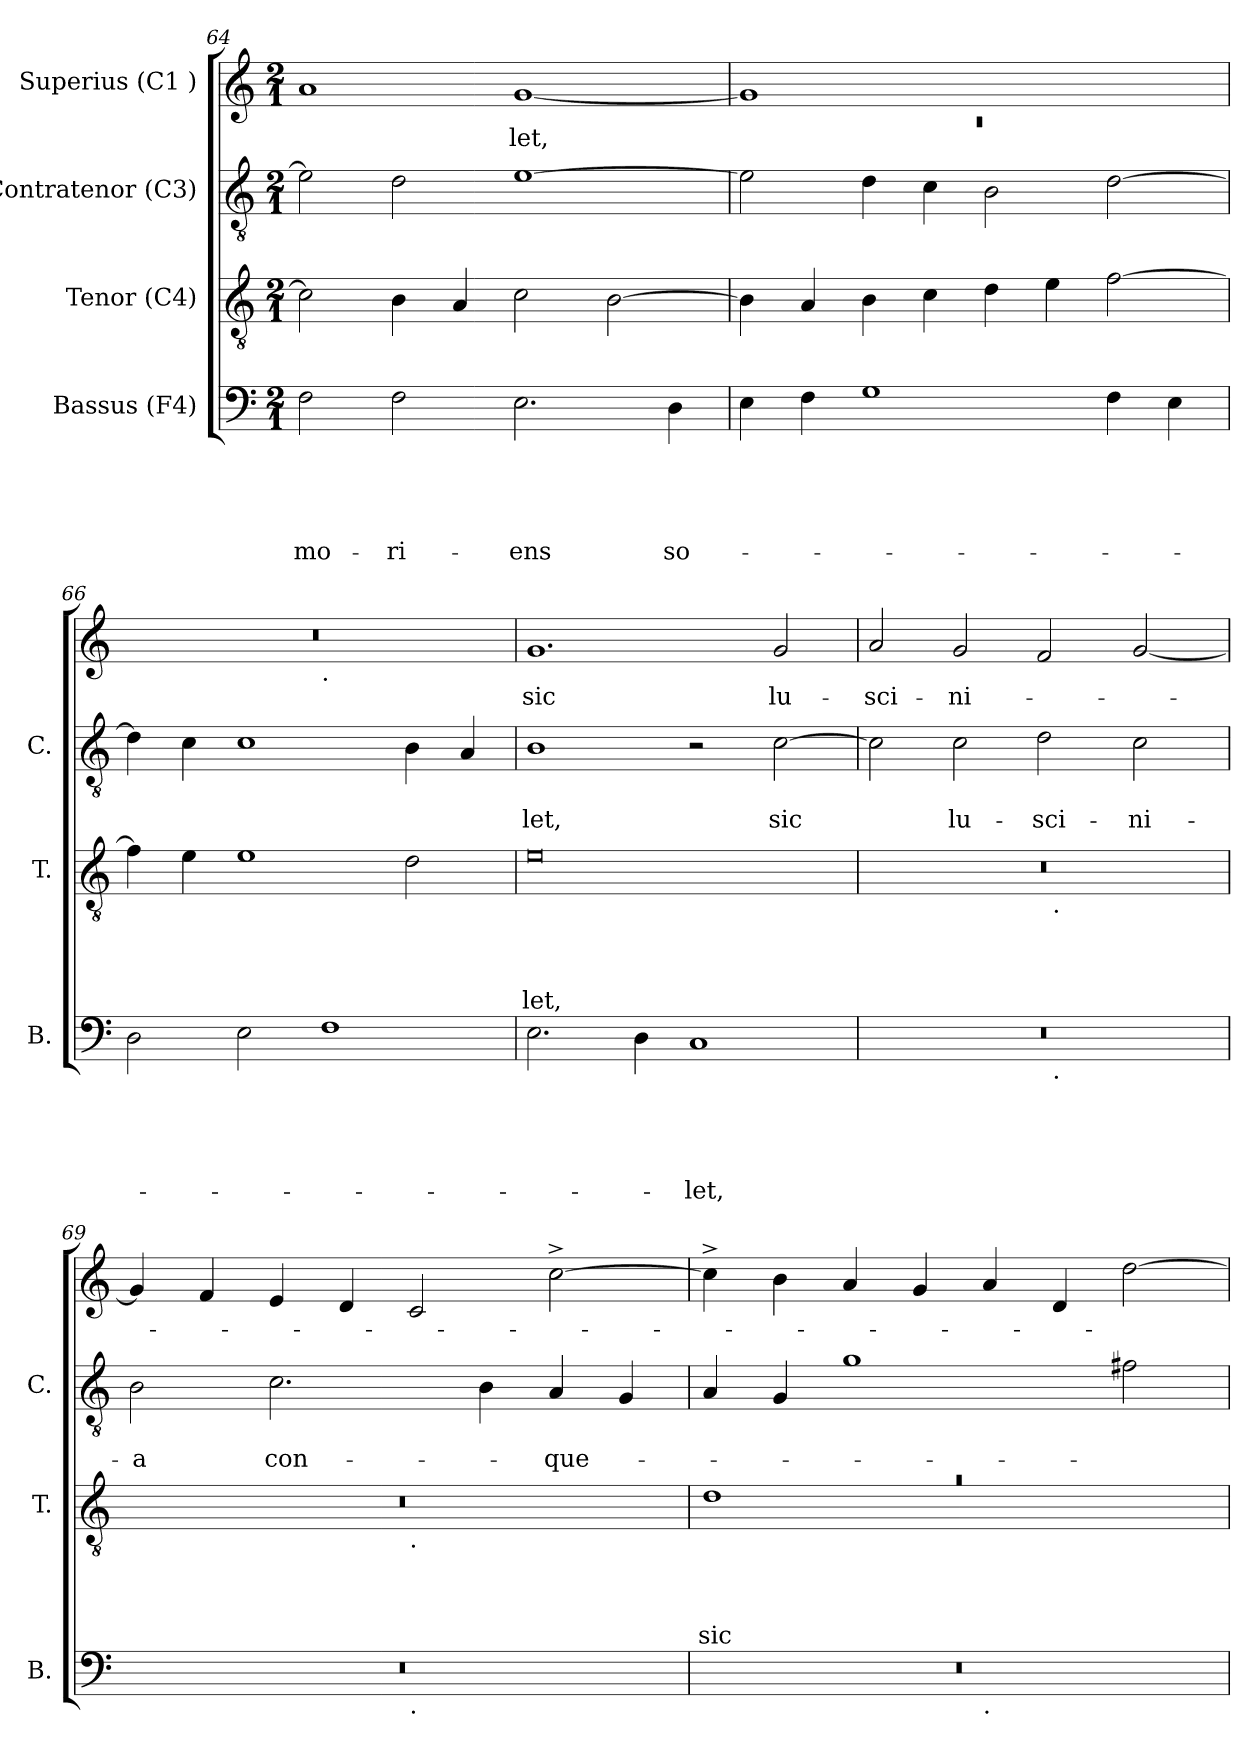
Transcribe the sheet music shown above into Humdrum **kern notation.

**kern	**text	**text	**text	**text	**text	**kern	**text	**text	**text	**text	**kern	**text	**text	**kern	**text
*part4	*part4	*part4	*part4	*part4	*part4	*part3	*part3	*part3	*part3	*part3	*part2	*part2	*part2	*part1	*part1
*staff4	*staff4	*staff4	*staff4	*staff4	*staff4	*staff3	*staff3	*staff3	*staff3	*staff3	*staff2	*staff2	*staff2	*staff1	*staff1
*I"Bassus (F4)	*	*	*	*	*	*I"Tenor (C4)	*	*	*	*	*I"Contratenor (C3)	*	*	*I"Superius (C1 )	*
*I'B.	*	*	*	*	*	*I'T.	*	*	*	*	*I'C.	*	*	*	*
*clefF4	*	*	*	*	*	*clefGv2	*	*	*	*	*clefGv2	*	*	*clefG2	*
*k[]	*	*	*	*	*	*k[]	*	*	*	*	*k[]	*	*	*k[]	*
*C:	*	*	*	*	*	*C:	*	*	*	*	*C:	*	*	*C:	*
*M2/1	*	*	*	*	*	*M2/1	*	*	*	*	*M2/1	*	*	*M2/1	*
=64	=64	=64	=64	=64	=64	=64	=64	=64	=64	=64	=64	=64	=64	=64	=64
!	!	!	!	!	!LO:LY:b	!	!	!	!	!	!	!	!	!	!
2F\	.	.	.	.	mo-	2c\]	.	.	.	.	2e\]	.	.	1a	.
!	!	!	!	!	!LO:LY:b	!	!	!	!	!	!	!	!	!	!
2F\	.	.	.	.	-ri-	4B\	.	.	.	.	2d\	.	.	.	.
.	.	.	.	.	.	4A/	.	.	.	.	.	.	.	.	.
!	!	!	!	!	!LO:LY:b	!	!	!	!	!	!	!	!	!	!LO:LY:b
2.E\	.	.	.	.	-ens	2c\	.	.	.	.	[>1e	.	.	[<1g	-let,
.	.	.	.	.	.	[>2B\	.	.	.	.	.	.	.	.	.
!	!	!	!	!	!LO:LY:b	!	!	!	!	!	!	!	!	!	!
4D\	.	.	.	.	so-	.	.	.	.	.	.	.	.	.	.
=65	=65	=65	=65	=65	=65	=65	=65	=65	=65	=65	=65	=65	=65	=65	=65
*	*	*	*	*	*	*	*	*	*	*	*	*	*	*^	*
!	!	!	!	!	!	!	!	!	!	!	!	!	!	!	!LO:N:vis=1	!
4E\	.	.	.	.	.	4B\]	.	.	.	.	2e\]	.	.	1g]	0rc	.
4F\	.	.	.	.	.	4A/	.	.	.	.	.	.	.	.	.	.
1G	.	.	.	.	.	4B\	.	.	.	.	4d\	.	.	.	.	.
.	.	.	.	.	.	4c\	.	.	.	.	4c\	.	.	.	.	.
.	.	.	.	.	.	4d\	.	.	.	.	2B\	.	.	1ryy	.	.
.	.	.	.	.	.	4e\	.	.	.	.	.	.	.	.	.	.
4F\	.	.	.	.	.	[>2f\	.	.	.	.	[>2d\	.	.	.	.	.
4E\	.	.	.	.	.	.	.	.	.	.	.	.	.	.	.	.
=66	=66	=66	=66	=66	=66	=66	=66	=66	=66	=66	=66	=66	=66	=66	=66	=66
2D\	.	.	.	.	.	4f\]	.	.	.	.	4d\]	.	.	0r	1ryy	.
.	.	.	.	.	.	4e\	.	.	.	.	4c\	.	.	.	.	.
2E\	.	.	.	.	.	1e	.	.	.	.	1c	.	.	.	.	.
!	!	!	!	!	!	!	!	!	!	!	!	!	!	!	!LO:TX:b:t=.	!
1F	.	.	.	.	.	.	.	.	.	.	.	.	.	.	1ryy	.
.	.	.	.	.	.	2d\	.	.	.	.	4B\	.	.	.	.	.
.	.	.	.	.	.	.	.	.	.	.	4A/	.	.	.	.	.
=67	=67	=67	=67	=67	=67	=67	=67	=67	=67	=67	=67	=67	=67	=67	=67	=67
!	!	!	!	!	!	!	!	!	!	!LO:LY:b	!	!	!LO:LY:b	!	!	!LO:LY:b
*	*	*	*	*	*	*	*	*	*	*	*	*	*	*v	*v	*
2.E\	.	.	.	.	.	0e	.	.	.	-let,	1B	.	-let,	1.g	sic
4D\	.	.	.	.	.	.	.	.	.	.	.	.	.	.	.
!	!	!	!	!	!LO:LY:b	!	!	!	!	!	!	!	!	!	!
1C	.	.	.	.	-let,	.	.	.	.	.	2r	.	.	.	.
!	!	!	!	!	!	!	!	!	!	!	!	!	!LO:LY:b	!	!LO:LY:b
.	.	.	.	.	.	.	.	.	.	.	[<2c\	.	sic	2g/	lu-
!!LO:LB:g=z
=68	=68	=68	=68	=68	=68	=68	=68	=68	=68	=68	=68	=68	=68	=68	=68
!	!	!	!	!	!	!	!	!	!	!	!	!	!	!	!LO:LY:b
*^	*	*	*	*	*	*^	*	*	*	*	*	*	*	*	*
0r	1ryy	.	.	.	.	.	0r	1ryy	.	.	.	.	2c\]	.	.	2a/	-sci-
!	!	!	!	!	!	!	!	!	!	!	!	!	!	!	!LO:LY:b	!	!LO:LY:b
.	.	.	.	.	.	.	.	.	.	.	.	.	2c\	.	lu-	2g/	-ni-
!	!	!	!	!	!	!	!	!	!	!	!	!	!	!	!LO:LY:b	!	!
.	32ryy	.	.	.	.	.	.	32ryy	.	.	.	.	2d\	.	-sci-	2f/	.
!	!	!	!	!	!	!	!	!LO:TX:b:t=.	!	!	!	!	!	!	!	!	!
!	!LO:TX:b:t=.	!	!	!	!	!	!	!	!	!	!	!	!	!	!	!	!
.	2ryy	.	.	.	.	.	.	2ryy	.	.	.	.	.	.	.	.	.
!	!	!	!	!	!	!	!	!	!	!	!	!	!	!	!LO:LY:b	!	!
.	.	.	.	.	.	.	.	.	.	.	.	.	2c\	.	-ni-	[<2g/	.
.	4...ryy	.	.	.	.	.	.	4...ryy	.	.	.	.	.	.	.	.	.
=69	=69	=69	=69	=69	=69	=69	=69	=69	=69	=69	=69	=69	=69	=69	=69	=69	=69
!	!	!	!	!	!	!	!	!	!	!	!	!	!	!	!LO:LY:b	!	!
0r	1ryy	.	.	.	.	.	0r	1ryy	.	.	.	.	2B\	.	-a	4g/]	.
.	.	.	.	.	.	.	.	.	.	.	.	.	.	.	.	4f/	.
!	!	!	!	!	!	!	!	!	!	!	!	!	!	!	!LO:LY:b	!	!
.	.	.	.	.	.	.	.	.	.	.	.	.	2.c\	.	con-	4e/	.
.	.	.	.	.	.	.	.	.	.	.	.	.	.	.	.	4d/	.
!	!	!	!	!	!	!	!	!LO:TX:b:t=.	!	!	!	!	!	!	!	!	!
!	!LO:TX:b:t=.	!	!	!	!	!	!	!	!	!	!	!	!	!	!	!	!
.	1ryy	.	.	.	.	.	.	1ryy	.	.	.	.	.	.	.	2c/	.
.	.	.	.	.	.	.	.	.	.	.	.	.	4B\	.	.	.	.
!	!	!	!	!	!	!	!	!	!	!	!	!	!	!	!LO:LY:b	!	!
.	.	.	.	.	.	.	.	.	.	.	.	.	4A/	.	-que-	[>2cc^>\	.
.	.	.	.	.	.	.	.	.	.	.	.	.	4G/	.	.	.	.
=70	=70	=70	=70	=70	=70	=70	=70	=70	=70	=70	=70	=70	=70	=70	=70	=70	=70
!	!	!	!	!	!	!	!LO:N:vis=1	!	!	!	!	!LO:LY:b	!	!	!	!	!
0r	1ryy	.	.	.	.	.	0ra	1d	.	.	.	sic	4A/	.	.	4cc^>\]	.
.	.	.	.	.	.	.	.	.	.	.	.	.	4G/	.	.	4b\	.
.	.	.	.	.	.	.	.	.	.	.	.	.	1g	.	.	4a/	.
.	.	.	.	.	.	.	.	.	.	.	.	.	.	.	.	4g/	.
!	!LO:TX:b:t=.	!	!	!	!	!	!	!	!	!	!	!	!	!	!	!	!
.	1ryy	.	.	.	.	.	.	1ryy	.	.	.	.	.	.	.	4a/	.
.	.	.	.	.	.	.	.	.	.	.	.	.	.	.	.	4d/	.
.	.	.	.	.	.	.	.	.	.	.	.	.	2f#\	.	.	[>2dd\	.
*v	*v	*	*	*	*	*	*	*	*	*	*	*	*	*	*	*	*
*	*	*	*	*	*	*v	*v	*	*	*	*	*	*	*	*	*
=	=	=	=	=	=	=	=	=	=	=	=	=	=	=	=
*-	*-	*-	*-	*-	*-	*-	*-	*-	*-	*-	*-	*-	*-	*-	*-
